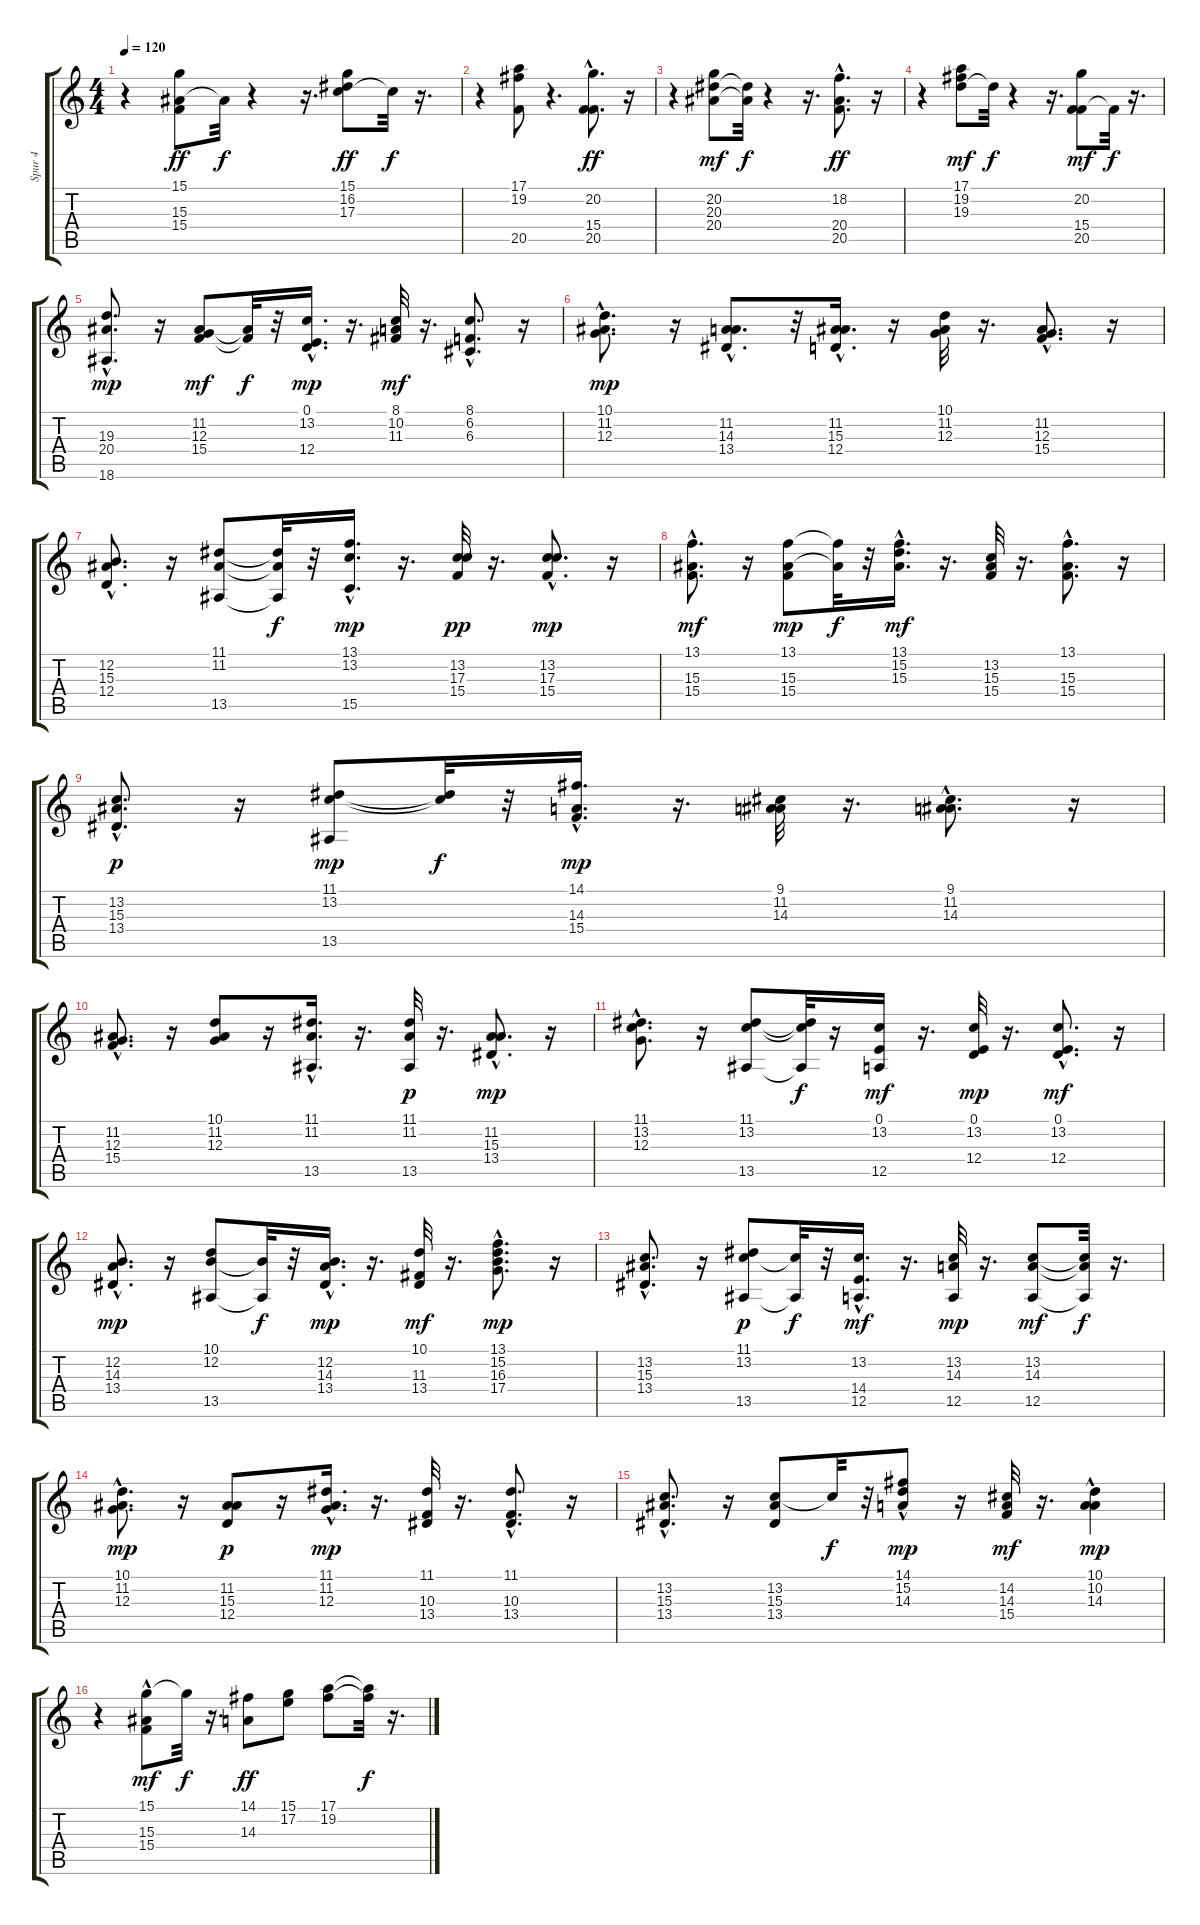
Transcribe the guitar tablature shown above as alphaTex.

\track ("Spur 4" "Spur 4") {instrument percussiveorgan}
\staff {score tabs}
\tuning (E4 B3 G3 D3 A2 E2) {hide}
\ts (4 4)
\tempo 120
\clef g2
\ks c
r.4{dy mf} (15.1 15.3 15.4).8{dy ff} 15.3{t}.32{dy f} r.4 r.16{d} (15.1 16.2 17.3).8{dy ff} 17.3{t}.32{dy f} r.16{d} |
r.4 (17.1 19.2 20.5).8 r.4{d} (20.2{hac} 15.4{hac} 20.5{hac}).8{d dy ff} r.16 |
r.4 (20.2 20.3 20.4).8{dy mf} (20.3{t} 20.4{t}).32{dy f} r.4 r.16{d} (18.2{hac} 20.4{hac} 20.5{hac}).8{d dy ff} r.16 |
r.4 (17.1 19.2 19.3).8{dy mf} 19.3{t}.32{dy f} r.4 r.16{d} (20.2 15.4 20.5).8{dy mf} 15.4{t}.32{dy f} r.16{d} |
(19.3{hac} 20.4{hac} 18.6{hac}).8{d dy mp} r.16 (11.2 12.3 15.4).8{dy mf} (11.2{t} 15.4{t}).32{dy f} r.32 (0.1{hac} 13.2{hac} 12.4{hac}).16{d dy mp} r.16{d} (8.1 10.2 11.3).32{dy mf} r.16{d} (8.1{hac} 6.2{hac} 6.3).8{d} r.16 |
(10.1{hac} 11.2{hac} 12.3{hac}).8{d dy mp} r.16 (11.2{hac} 14.3 13.4{hac}).8{d} r.32 (11.2{hac} 15.3{hac} 12.4{hac}).16{d} r.16 (10.1 11.2 12.3).32 r.16{d} (11.2{hac} 12.3{hac} 15.4{hac}).8{d} r.16 |
(12.2{hac} 15.3{hac} 12.4{hac}).8{d} r.16 (11.1 11.2 13.5).8 (11.1{t} 11.2{t} 13.5{t}).32{dy f} r.32 (13.1{hac} 13.2{hac} 15.5{hac}).16{d dy mp} r.16{d} (13.2 17.3 15.4).32{dy pp} r.16{d} (13.2 17.3{hac} 15.4{hac}).8{d dy mp} r.16 |
(13.1{hac} 15.3{hac} 15.4{hac}).8{d dy mf} r.16 (13.1 15.3 15.4).8{dy mp} (13.1{t} 15.3{t}).32{dy f} r.32 (13.1{hac} 15.2{hac} 15.3{hac}).16{d dy mf} r.16{d} (13.2 15.3 15.4).32 r.16{d} (13.1{hac} 15.3{hac} 15.4{hac}).8{d} r.16 |
(13.2{hac} 15.3{hac} 13.4{hac}).8{d dy p} r.16 (11.1 13.2 13.5).8{dy mp} (11.1{t} 13.2{t}).32{dy f} r.32 (14.1{hac} 14.3{hac} 15.4{hac}).16{d dy mp} r.16{d} (9.1 11.2 14.3).32 r.16{d} (9.1{hac} 11.2{hac} 14.3{hac}).8{d} r.16 |
(11.2{hac} 12.3{hac} 15.4{hac}).8{d} r.16 (10.1 11.2 12.3).8 r.16 (11.1{hac} 11.2{hac} 13.5{hac}).16{d} r.16{d} (11.1 11.2 13.5).32{dy p} r.16{d} (11.2{hac} 15.3{hac} 13.4{hac}).8{d dy mp} r.16 |
(11.1{hac} 13.2{hac} 12.3{hac}).8{d} r.16 (11.1 13.2 13.5).8 (11.1{t} 13.2{t} 13.5{t}).32{dy f} r.16 (0.1 13.2 12.5).16{dy mf} r.16{d} (0.1 13.2 12.4).32{dy mp} r.16{d} (0.1{hac} 13.2{hac} 12.4{hac}).8{d dy mf} r.16 |
(12.2{hac} 14.3{hac} 13.4{hac}).8{d dy mp} r.16 (10.1 12.2 13.5).8 (12.2{t} 13.5{t}).32{dy f} r.32 (12.2{hac} 14.3{hac} 13.4{hac}).16{d dy mp} r.16{d} (10.1 11.3 13.4).32{dy mf} r.16{d} (13.1{hac} 15.2{hac} 16.3{hac} 17.4{hac}).8{d dy mp} r.16 |
(13.2{hac} 15.3{hac} 13.4{hac}).8{d} r.16 (11.1 13.2 13.5).8{dy p} (13.2{t} 13.5{t}).32{dy f} r.32 (13.2{hac} 14.4{hac} 12.5{hac}).16{d dy mf} r.16{d} (13.2 14.3 12.5).32{dy mp} r.16{d} (13.2 14.3 12.5).8{dy mf} (13.2{t} 14.3{t} 12.5{t}).32{dy f} r.16{d} |
(10.1{hac} 11.2{hac} 12.3{hac}).8{d dy mp} r.16 (11.2 15.3 12.4).8{dy p} r.16 (11.1{hac} 11.2{hac} 12.3{hac}).16{d dy mp} r.16{d} (11.1 10.3 13.4).32 r.16{d} (11.1{hac} 10.3{hac} 13.4{hac}).8{d} r.16 |
(13.2{hac} 15.3{hac} 13.4{hac}).8{d} r.16 (13.2 15.3 13.4).8 13.2{t}.32{dy f} r.32 (14.1{hac} 15.2{hac} 14.3).8{dy mp} r.16 (14.2 14.3 15.4).32{dy mf} r.16{d} (10.1 10.2{hac} 14.3{hac}).4{dy mp} |
r.4 (15.1 15.3 15.4{hac}).8{dy mf} 15.1{t}.32{dy f} r.16{d} (14.1 14.3).8{dy ff} (15.1 17.2).8 (17.1 19.2).8 (17.1{t} 19.2{t}).32{dy f} r.16{d}
